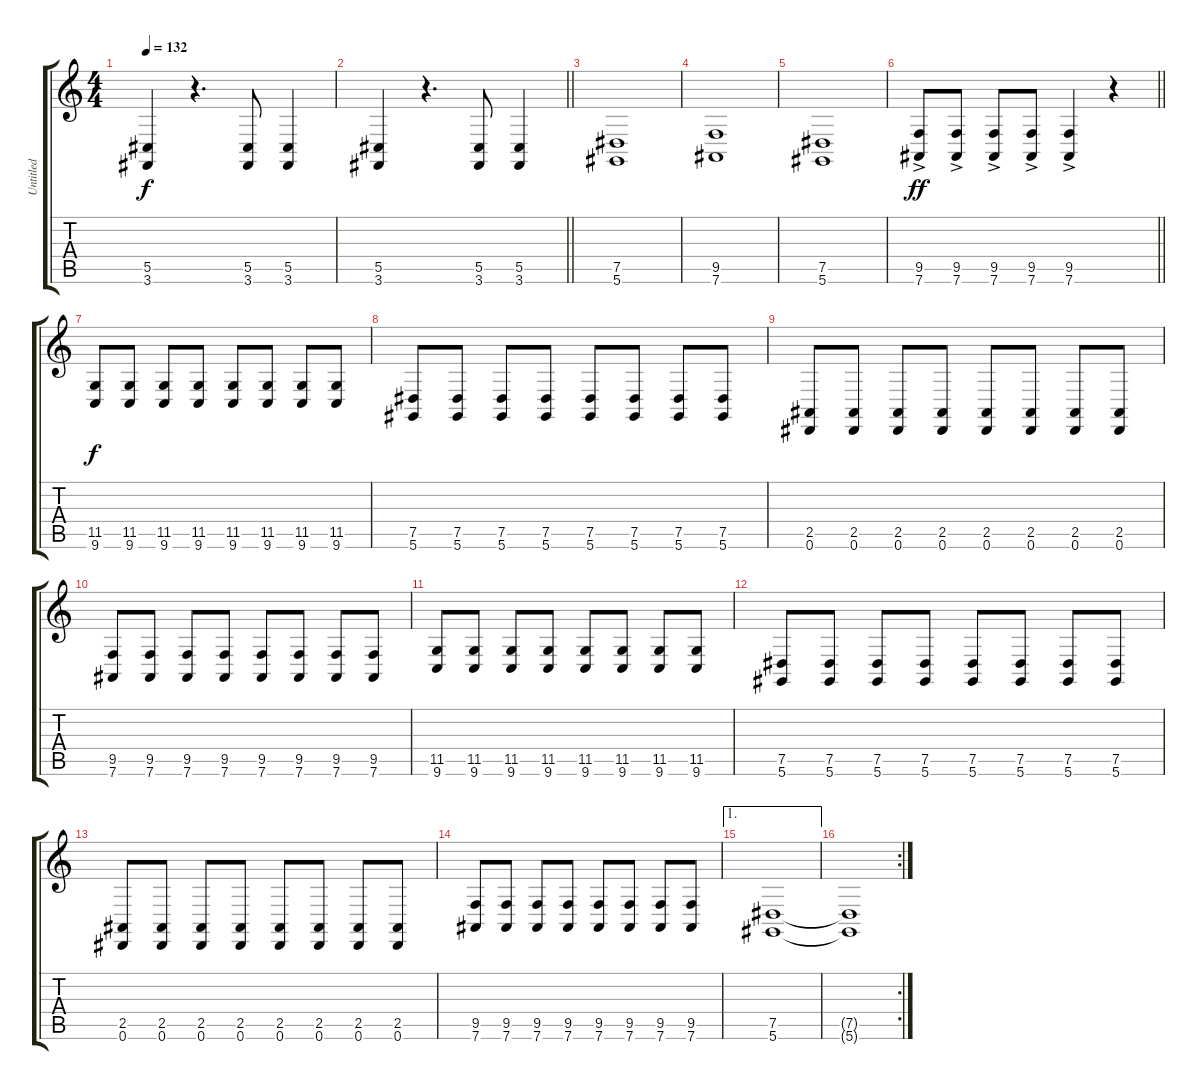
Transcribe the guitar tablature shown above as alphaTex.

\track ("Untitled" "Untitled") {instrument synthstrings1}
\staff {score tabs}
\tuning (Eb4 Bb3 Gb3 Db3 Ab2 Eb2) {hide}
\ts (4 4)
\tempo 132
\clef g2
\ks c
(5.5 3.6).4{dy f} r.4{d} (5.5 3.6).8 (5.5 3.6).4 |
\barLineRight lightlight
(5.5 3.6).4 r.4{d} (5.5 3.6).8 (5.5 3.6).4 |
(7.5 5.6).1 |
(9.5 7.6).1 |
(7.5 5.6).1 |
\barLineRight lightlight
(9.5{ac} 7.6{ac}).8{dy ff} (9.5{ac} 7.6{ac}).8 (9.5{ac} 7.6{ac}).8 (9.5{ac} 7.6{ac}).8 (9.5{ac} 7.6{ac}).4 r.4 |
(11.5 9.6).8{dy f} (11.5 9.6).8 (11.5 9.6).8 (11.5 9.6).8 (11.5 9.6).8 (11.5 9.6).8 (11.5 9.6).8 (11.5 9.6).8 |
(7.5 5.6).8 (7.5 5.6).8 (7.5 5.6).8 (7.5 5.6).8 (7.5 5.6).8 (7.5 5.6).8 (7.5 5.6).8 (7.5 5.6).8 |
(2.5 0.6).8 (2.5 0.6).8 (2.5 0.6).8 (2.5 0.6).8 (2.5 0.6).8 (2.5 0.6).8 (2.5 0.6).8 (2.5 0.6).8 |
(9.5 7.6).8 (9.5 7.6).8 (9.5 7.6).8 (9.5 7.6).8 (9.5 7.6).8 (9.5 7.6).8 (9.5 7.6).8 (9.5 7.6).8 |
(11.5 9.6).8 (11.5 9.6).8 (11.5 9.6).8 (11.5 9.6).8 (11.5 9.6).8 (11.5 9.6).8 (11.5 9.6).8 (11.5 9.6).8 |
(7.5 5.6).8 (7.5 5.6).8 (7.5 5.6).8 (7.5 5.6).8 (7.5 5.6).8 (7.5 5.6).8 (7.5 5.6).8 (7.5 5.6).8 |
(2.5 0.6).8 (2.5 0.6).8 (2.5 0.6).8 (2.5 0.6).8 (2.5 0.6).8 (2.5 0.6).8 (2.5 0.6).8 (2.5 0.6).8 |
(9.5 7.6).8 (9.5 7.6).8 (9.5 7.6).8 (9.5 7.6).8 (9.5 7.6).8 (9.5 7.6).8 (9.5 7.6).8 (9.5 7.6).8 |
\ae 1
(7.5 5.6).1 |
\rc 2
(7.5{t} 5.6{t}).1
